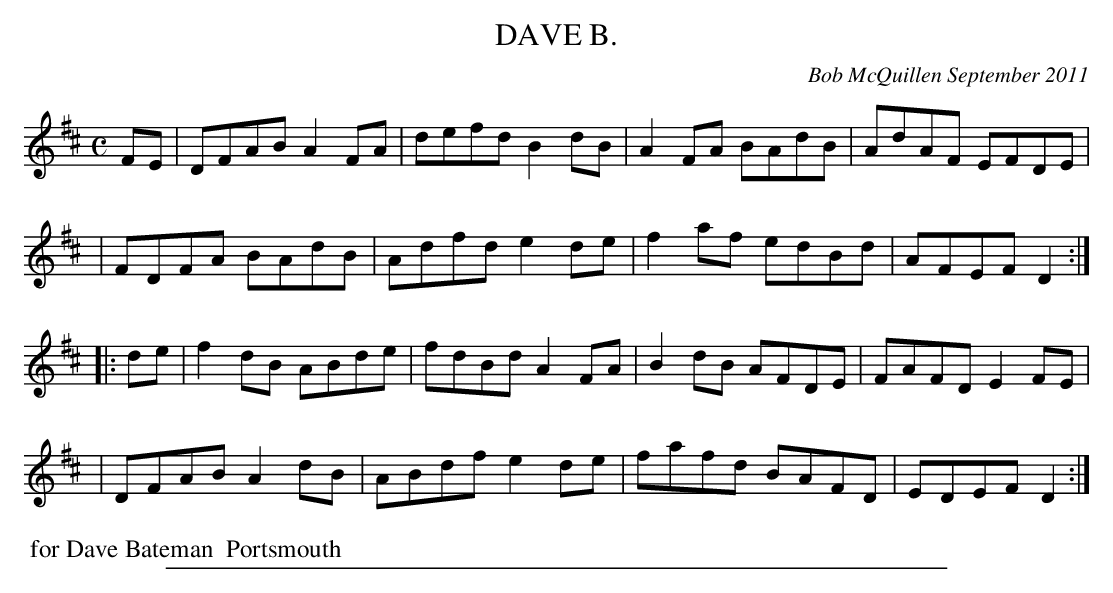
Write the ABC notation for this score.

X:1
T: DAVE B.
C: Bob McQuillen September 2011
M: C
L: 1/8
K: D
FE \
| DFAB A2FA | defd B2dB | A2FA BAdB | AdAF EFDE |
| FDFA BAdB | Adfd e2de | f2af edBd | AFEF D2:|
|: de \
| f2dB ABde | fdBd A2FA | B2dB AFDE | FAFD E2FE |
| DFAB A2dB | ABdf e2de | fafd BAFD | EDEF D2 :|
